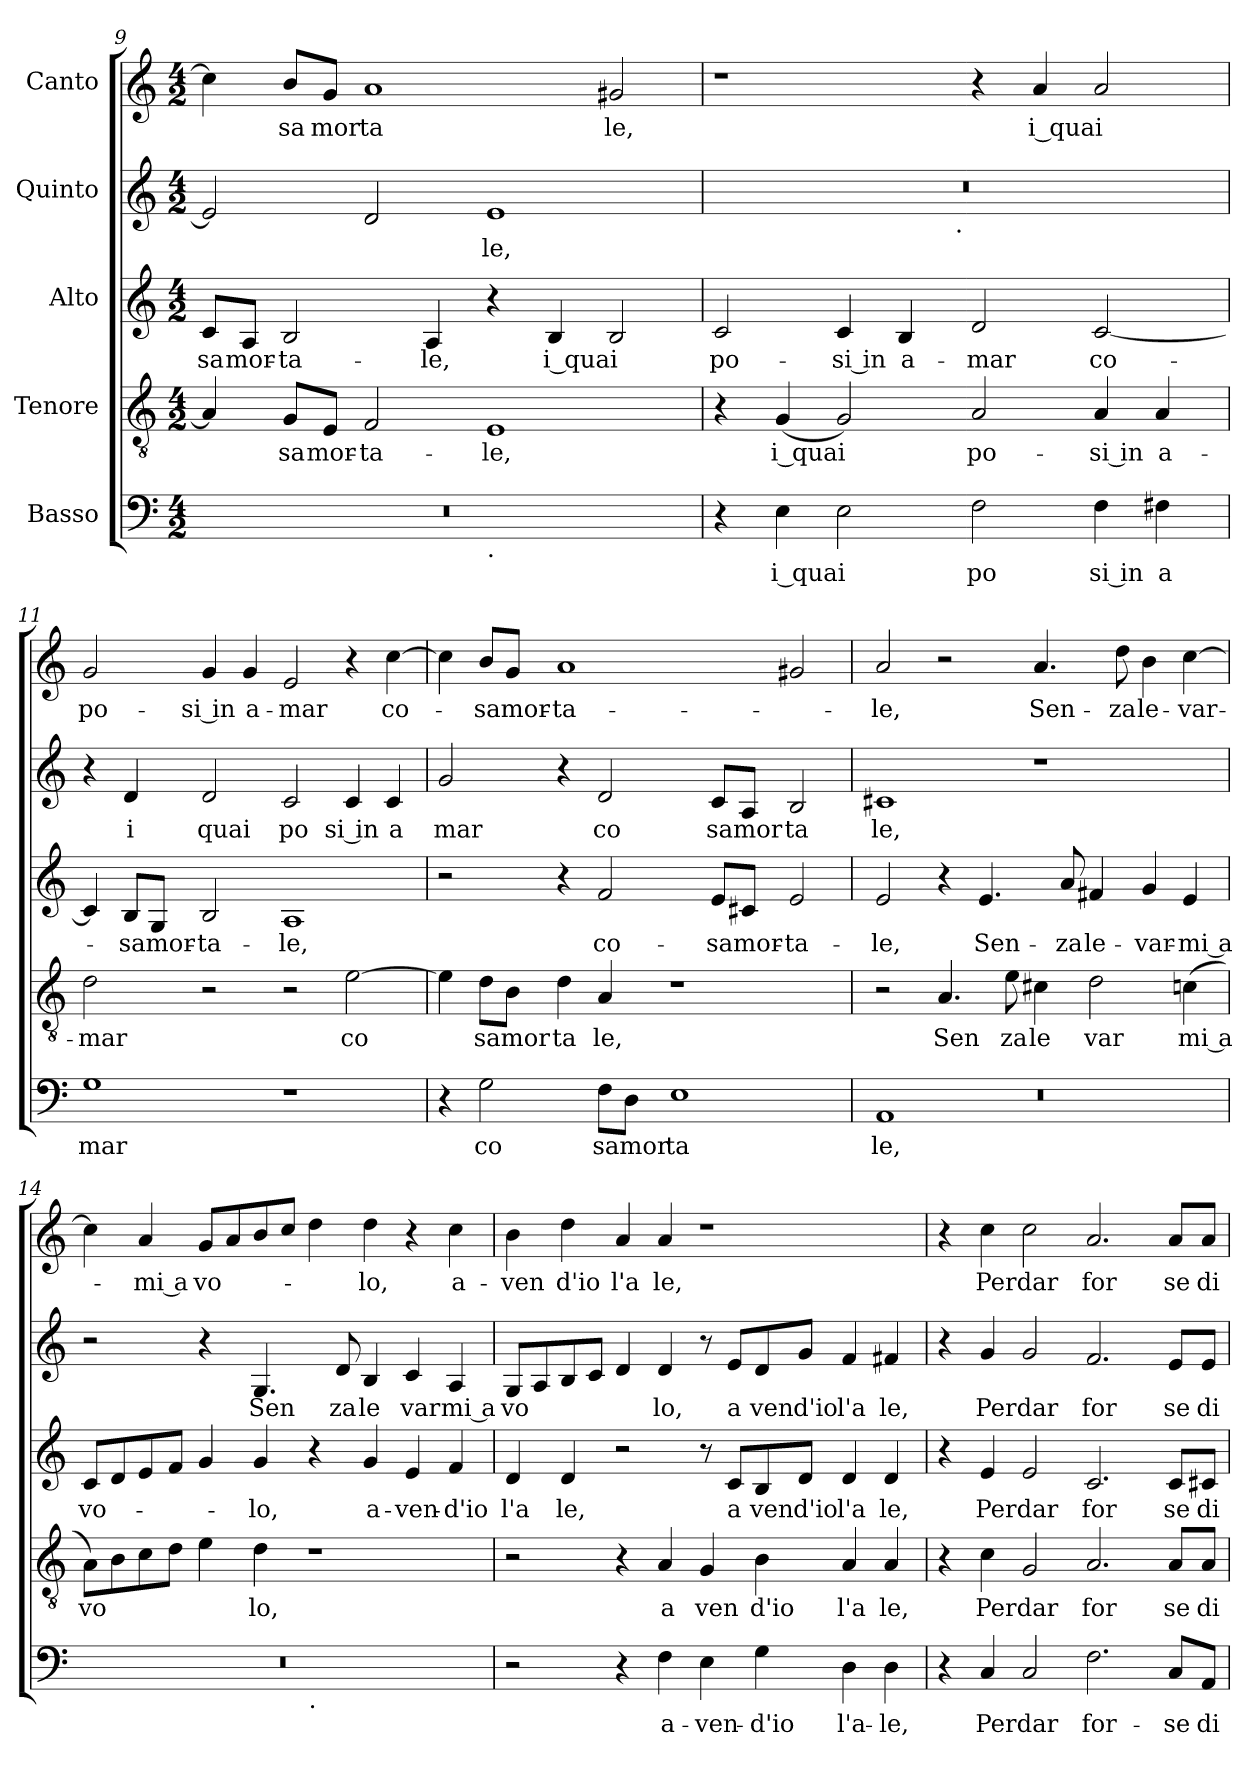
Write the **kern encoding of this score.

**kern	**text	**kern	**text	**kern	**text	**kern	**text	**kern	**text
*part5	*part5	*part4	*part4	*part3	*part3	*part2	*part2	*part1	*part1
*staff5	*staff5	*staff4	*staff4	*staff3	*staff3	*staff2	*staff2	*staff1	*staff1
*I"Basso	*	*I"Tenore	*	*I"Alto	*	*I"Quinto	*	*I"Canto	*
*clefF4	*	*clefGv2	*	*clefG2	*	*clefG2	*	*clefG2	*
*k[]	*	*k[]	*	*k[]	*	*k[]	*	*k[]	*
*M4/2	*	*M4/2	*	*M4/2	*	*M4/2	*	*M4/2	*
=9	=9	=9	=9	=9	=9	=9	=9	=9	=9
*^	*	*	*	*	*	*	*	*	*
0r	1ryy	.	4A/]	.	8c/L	-sa	2e/]	.	4cc\]	.
.	.	.	.	.	8A/J	mor-	.	.	.	.
.	.	.	8G/L	-sa	2B/	-ta-	.	.	8b/L	sa
.	.	.	8E/J	mor-	.	.	.	.	8g/J	mor
.	.	.	2F/	-ta-	.	.	2d/	.	1a	ta
.	.	.	.	.	4A/	-le,	.	.	.	.
!	!LO:TX:b:t=.	!	!	!	!	!	!	!	!	!
.	1ryy	.	1E	-le,	4r	.	1e	le,	.	.
.	.	.	.	.	4B/	i quai	.	.	.	.
.	.	.	.	.	2B/	.	.	.	2g#X/	le,
*v	*v	*	*	*	*	*	*	*	*	*
=10	=10	=10	=10	=10	=10	=10	=10	=10	=10
*	*	*	*	*	*	*^	*	*	*
4r	.	4r	.	2c/	po-	0r	2ryy	.	1r	.
4E\	i quai	(<4G/	i quai	.	.	.	.	.	.	.
2E\	.	2G/)	.	4c/	si in	.	4...ryy	.	.	.
.	.	.	.	4B/	a-	.	.	.	.	.
!	!	!	!	!	!	!	!LO:TX:b:t=.	!	!	!
.	.	.	.	.	.	.	1ryy	.	.	.
2F\	po	2A/	po-	2d/	-mar	.	.	.	4r	.
.	.	.	.	.	.	.	.	.	4a/	i quai
4F\	si in	4A/	si in	[2c/	co-	.	.	.	2a/	.
4F#X\	a	4A/	a-	.	.	.	.	.	.	.
.	.	.	.	.	.	.	32ryy	.	.	.
*	*	*	*	*	*	*v	*v	*	*	*
!!LO:LB:g=z
=11	=11	=11	=11	=11	=11	=11	=11	=11	=11
1G	mar	2d\	-mar	4c/]	.	4r	.	2g/	po-
.	.	.	.	8B/L	-sa	4d/	i	.	.
.	.	.	.	8G/J	mor-	.	.	.	.
.	.	2r	.	2B/	-ta-	2d/	quai	4g/	si in
.	.	.	.	.	.	.	.	4g/	a-
1r	.	2r	.	1A	-le,	2c/	po	2e/	-mar
.	.	[2e\	co	.	.	4c/	si in	4r	.
.	.	.	.	.	.	4c/	a	[4cc\	co-
=12	=12	=12	=12	=12	=12	=12	=12	=12	=12
4r	.	4e\]	.	2r	.	2g/	mar	4cc\]	.
2G\	co	8d\L	sa	.	.	.	.	8b/L	-sa
.	.	8B\J	mor	.	.	.	.	8g/J	mor-
.	.	4d\	ta	4r	.	4r	.	1a	-ta-
8F\L	sa	4A/	le,	2f/	co-	2d/	co	.	.
8D\J	mor	.	.	.	.	.	.	.	.
1E	ta	1r	.	.	.	.	.	.	.
.	.	.	.	8e/L	-sa	8c/L	sa	.	.
.	.	.	.	8c#X/J	mor-	8A/J	mor	.	.
.	.	.	.	2e/	-ta-	2B/	ta	2g#X/	.
=13	=13	=13	=13	=13	=13	=13	=13	=13	=13
*^	*	*	*	*	*	*	*	*	*
*	*^	*	*	*	*	*	*	*	*	*
0ryy	1AA	0r	le,	2r	.	2e/	-le,	1c#X	le,	2a/	-le,
.	.	.	.	4.A/	Sen	4r	.	.	.	2r	.
.	.	.	.	.	.	4.e/	Sen-	.	.	.	.
.	.	.	.	8e\	za	.	.	.	.	.	.
.	1ryy	.	.	4c#X\	le	.	.	1r	.	4.a/	Sen-
.	.	.	.	.	.	8a/	-za	.	.	.	.
.	.	.	.	2d\	var	4f#X/	le-	.	.	.	.
.	.	.	.	.	.	.	.	.	.	8dd\	-za
.	.	.	.	.	.	4g/	-var-	.	.	4b\	le-
.	.	.	.	(<4cn\	mi a	4e/	mi a	.	.	[4cc\	-var-
*	*v	*v	*	*	*	*	*	*	*	*	*
!!LO:PB:g=z
=14	=14	=14	=14	=14	=14	=14	=14	=14	=14	=14
0r	1ryy	.	8A\L)	vo	8c/L	vo-	2r	.	4cc\]	.
.	.	.	8B\	.	8d/	.	.	.	.	.
.	.	.	8c\	.	8e/	.	.	.	4a/	mi a
.	.	.	8d\J	.	8f/J	.	.	.	.	.
.	.	.	4e\	.	4g/	.	4r	.	8g/L	vo-
.	.	.	.	.	.	.	.	.	8a/	.
.	.	.	4d\	lo,	4g/	-lo,	4.G/	Sen	8b/	.
.	.	.	.	.	.	.	.	.	8cc/J	.
!	!LO:TX:b:t=.	!	!	!	!	!	!	!	!	!
.	1ryy	.	1r	.	4r	.	.	.	4dd\	.
.	.	.	.	.	.	.	8d/	za	.	.
.	.	.	.	.	4g/	a-	4B/	le	4dd\	-lo,
.	.	.	.	.	4e/	-ven-	4c/	var	4r	.
.	.	.	.	.	4f/	-d'io	4A/	mi a	4cc\	a-
*v	*v	*	*	*	*	*	*	*	*	*
!!LO:PB:g=z
=15	=15	=15	=15	=15	=15	=15	=15	=15	=15
2r	.	2r	.	4d/	l'a	8G/L	vo	4b\	-ven
.	.	.	.	.	.	8A/	.	.	.
.	.	.	.	4d/	le,	8B/	.	4dd\	d'io
.	.	.	.	.	.	8c/J	.	.	.
4r	.	4r	.	2r	.	4d/	.	4a/	l'a
4F\	a-	4A/	a	.	.	4d/	lo,	4a/	le,
4E\	-ven-	4G/	ven	8r	.	8r	.	1r	.
.	.	.	.	8c/L	a	8e/L	a	.	.
4G\	-d'io	4B\	d'io	8B/	ven	8d/	ven	.	.
.	.	.	.	8d/J	d'io	8g/J	d'io	.	.
4D\	l'a-	4A/	l'a	4d/	l'a	4f/	l'a	.	.
4D\	-le,	4A/	le,	4d/	le,	4f#X/	le,	.	.
=16	=16	=16	=16	=16	=16	=16	=16	=16	=16
4r	.	4r	.	4r	.	4r	.	4r	.
4C/	Perdar	4c\	Perdar	4e/	Perdar	4g/	Perdar	4cc\	Perdar
2C/	.	2G/	.	2e/	.	2g/	.	2cc\	.
2.F\	for-	2.A/	for	2.c/	for	2.f/	for	2.a/	for
8C/L	-se	8A/L	se	8c/L	se	8e/L	se	8a/L	se
8AA/J	di	8A/J	di	8c#X/J	di	8e/J	di	8a/J	di
=	=	=	=	=	=	=	=	=	=
*-	*-	*-	*-	*-	*-	*-	*-	*-	*-
